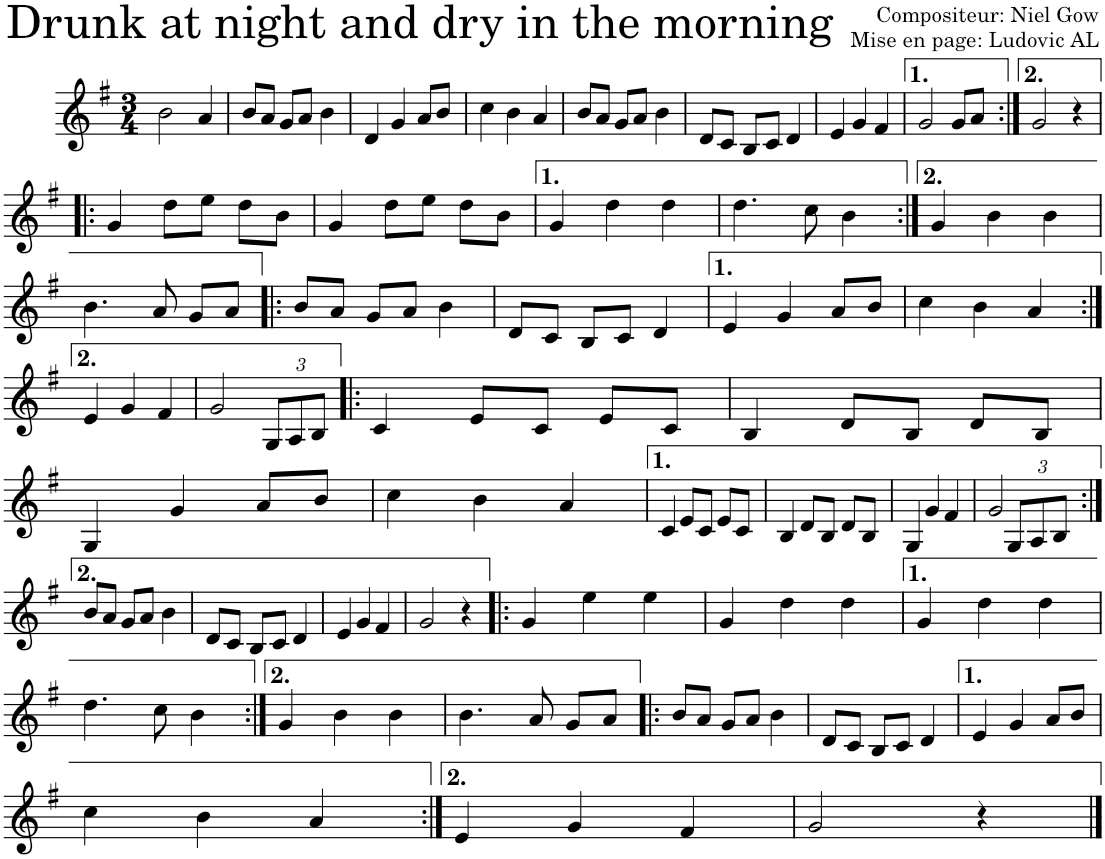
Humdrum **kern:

**kern
*part1
*staff1
*I"Violon
*I'Vln.
*clefG2
*k[f#]
*M3/4
=1
2b\
4a/
=2
8b/L
8a/J
8g/L
8a/J
4b\
=3
4d/
4g/
8a/L
8b/J
=4
4cc\
4b\
4a/
=5
8b/L
8a/J
8g/L
8a/J
4b\
=6
8d/L
8c/J
8B/L
8c/J
4d/
=7
4e/
4g/
4f#/
=8
2g/
8g/L
8a/J
=9:|!
2g/
4r
!!LO:LB:g=z
=10!|:
4g/
8dd\L
8ee\J
8dd\L
8b\J
=11
4g/
8dd\L
8ee\J
8dd\L
8b\J
=12
4g/
4dd\
4dd\
=13
4.dd\
8cc\
4b\
=14:|!
4g/
4b\
4b\
!!LO:LB:g=z
=15
4.b\
8a/
8g/L
8a/J
=16!|:
8b/L
8a/J
8g/L
8a/J
4b\
=17
8d/L
8c/J
8B/L
8c/J
4d/
=18
4e/
4g/
8a/L
8b/J
=19
4cc\
4b\
4a/
!!LO:LB:g=z
=20:|!
4e/
4g/
4f#/
=21
2g/
*Xbrackettup
12G/L
12A/
12B/J
=22!|:
4c/
8e/L
8c/J
8e/L
8c/J
=23
4B/
8d/L
8B/J
8d/L
8B/J
!!LO:LB:g=z
=24
4G/
4g/
8a/L
8b/J
=25
4cc\
4b\
4a/
=26
4c/
8e/L
8c/J
8e/L
8c/J
=27
4B/
8d/L
8B/J
8d/L
8B/J
=28
4G/
4g/
4f#/
=29
2g/
12G/L
12A/
12B/J
!!LO:LB:g=z
=30:|!
8b/L
8a/J
8g/L
8a/J
4b\
=31
8d/L
8c/J
8B/L
8c/J
4d/
=32
4e/
4g/
4f#/
=33
2g/
4r
=34!|:
4g/
4ee\
4ee\
=35
4g/
4dd\
4dd\
=36
4g/
4dd\
4dd\
!!LO:LB:g=z
=37
4.dd\
8cc\
4b\
=38:|!
4g/
4b\
4b\
=39
4.b\
8a/
8g/L
8a/J
=40!|:
8b/L
8a/J
8g/L
8a/J
4b\
=41
8d/L
8c/J
8B/L
8c/J
4d/
=42
4e/
4g/
8a/L
8b/J
!!LO:LB:g=z
=43
4cc\
4b\
4a/
=44:|!
4e/
4g/
4f#/
=45
2g/
4r
==
*-
